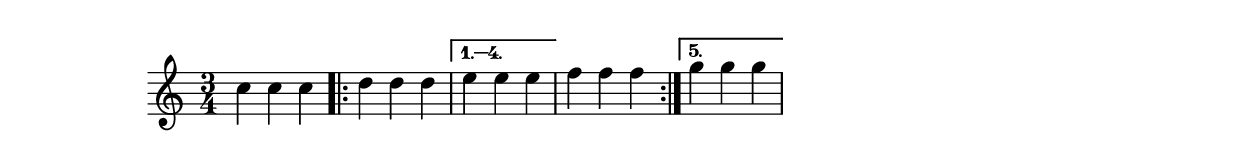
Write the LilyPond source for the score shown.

%% Do not edit this file; it is auto-generated from LSR http://lsr.dsi.unimi.it
%% This file is in the public domain.
\version "2.11.61"

\header {
  lsrtags = "repeats"

  texidoc = "
By default, the volta brackets will be drawn over all of the
alternative music, but it is possible to shorten them by setting
@code{voltaSpannerDuration}.  In the next example, the bracket only
lasts one measure, which is a duration of 3/4. 

"
  doctitle = "Shortening volta brackets"
} % begin verbatim
\relative c'' {
  \time 3/4
  c4 c c
  \set Score.voltaSpannerDuration = #(ly:make-moment 3 4)
  \repeat volta 5 { d4 d d }
  \alternative {
    {
      e4 e e
      f4 f f
    }
    { g4 g g }
  }
}
